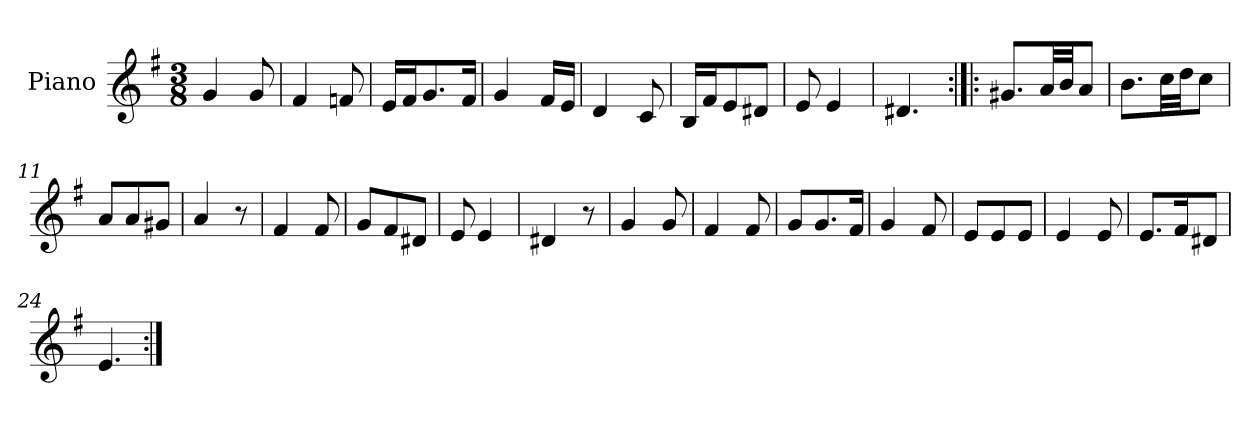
**kern
*part1
*staff1
*I"Piano
*I'Pno.
*clefG2
*k[f#]
*M3/8
=1
4g/
8g/
=2
4f#/
8fn/
=3
16e/LL
16f#/J
8.g/
16f#/Jk
=4
4g/
16f#/LL
16e/JJ
=5
4d/
8c/
=6
16B/LL
16f#/J
8e/
8d#X/J
=7
8e/
4e/
=8
4.d#X/
!!LO:LB:g=z
=9:|!|:
8.g#X/L
32a/LL
32b/JJ
8a/J
=10
8.b\L
32cc\LL
32dd\JJ
8cc\J
=11
8a/L
8a/
8g#X/J
=12
4a/
8r
=13
4f#/
8f#/
=14
8g/L
8f#/
8d#X/J
=15
8e/
4e/
=16
4d#X/
8r
!!LO:LB:g=z
=17
4g/
8g/
=18
4f#/
8f#/
=19
8g/L
8.g/
16f#/Jk
=20
4g/
8f#/
=21
8e/L
8e/
8e/J
=22
4e/
8e/
=23
8.e/L
16f#/K
8d#X/J
=24
4.e/
=:|!
*-
